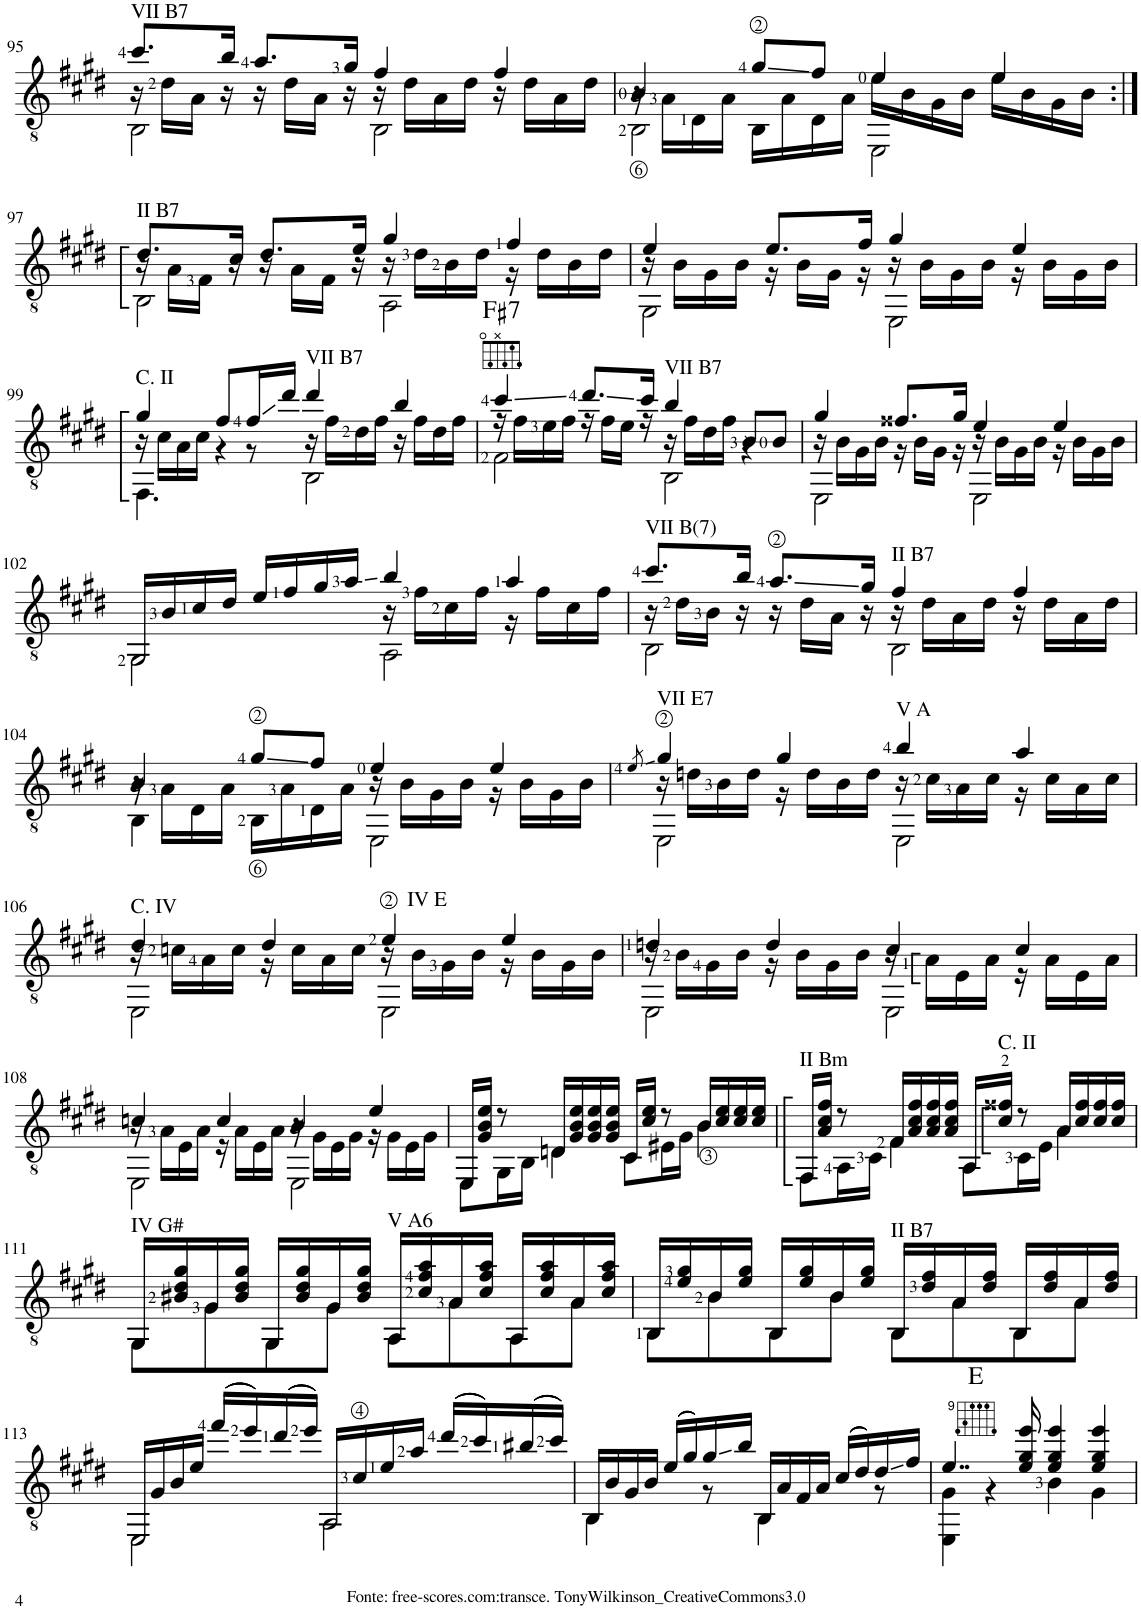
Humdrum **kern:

**kern	**harte
*part1	*part1
*staff1	*
*I"Guitar	*
!!LO:PB:g=z
*clefGv2	*
*k[f#c#g#d#]	*
*M4/4	*
*met(c)	*
=95	=95
*^	*
*	*^	*
!LO:TX:a:t=VII B7	!	!	!
8.cc#/L	16r	2BB\	.
.	16d#\LL	.	.
.	16A\JJ	.	.
16b/Jk	16r	.	.
8.a/L	16r	.	.
.	16d#\LL	.	.
.	16A\JJ	.	.
16g#/Jk	16r	.	.
4f#/	16r	2BB\	.
.	16d#\LL	.	.
.	16A\	.	.
.	16d#\JJ	.	.
4f#/	16r	.	.
.	16d#\LL	.	.
.	16A\	.	.
.	16d#\JJ	.	.
=96	=96	=96	=96
4B/	16r	2BB\	.
.	16A\LL	.	.
.	16D#\	.	.
.	16A\JJ	.	.
8g#/L	16BB\LL	.	.
.	16A\	.	.
8f#/J	16D#\	.	.
.	16A\JJ	.	.
4e/	16e\LL	2EE\	.
.	16B\	.	.
.	16G#\	.	.
.	16B\JJ	.	.
4e/	16e\LL	.	.
.	16B\	.	.
.	16G#\	.	.
.	16B\JJ	.	.
!!LO:LB:g=z	!!	!!
=97:|!	=97:|!	=97:|!	=97:|!
!LO:TX:a:t=II B7	!	!	!
8.d#/L	16r	2BB\	.
.	16A\LL	.	.
.	16F#\JJ	.	.
16c#/Jk	16r	.	.
8.d#/L	16r	.	.
.	16A\LL	.	.
.	16F#\JJ	.	.
16e/Jk	16r	.	.
4g#/	16r	2AA\	.
.	16d#\LL	.	.
.	16B\	.	.
.	16d#\JJ	.	.
4f#/	16r	.	.
.	16d#\LL	.	.
.	16B\	.	.
.	16d#\JJ	.	.
=98	=98	=98	=98
4e/	16r	2GG#\	.
.	16B\LL	.	.
.	16G#\	.	.
.	16B\JJ	.	.
8.e/L	16r	.	.
.	16B\LL	.	.
.	16G#\JJ	.	.
16f#/Jk	16r	.	.
4g#/	16r	2EE\	.
.	16B\LL	.	.
.	16G#\	.	.
.	16B\JJ	.	.
4e/	16r	.	.
.	16B\LL	.	.
.	16G#\	.	.
.	16B\JJ	.	.
!!LO:LB:g=z	!!	!!
=99	=99	=99	=99
!LO:TX:a:t=C. II	!	!	!
4g#/	16r	4.FF#\	.
.	16c#\LL	.	.
.	16A\	.	.
.	16c#\JJ	.	.
8f#/L	4r	.	.
16f#/L	.	8r	.
16dd#/JJ	.	.	.
!LO:TX:a:t=VII B7	!	!	!
4dd#/	16r	2BB\	.
.	16f#\LL	.	.
.	16d#\	.	.
.	16f#\JJ	.	.
4b/	16r	.	.
.	16f#\LL	.	.
.	16d#\	.	.
.	16f#\JJ	.	.
=100	=100	=100	=100
!	!	!	!LO:H:kt=7
4cc#/	16r	2F#\	F#:7
.	16f#\LL	.	.
.	16e\	.	.
.	16f#\JJ	.	.
8.dd#/L	16r	.	.
.	16f#\LL	.	.
.	16e\JJ	.	.
16cc#/Jk	16r	.	.
!LO:TX:a:t=VII B7	!	!	!
4b/	16r	2BB\	.
.	16f#\LL	.	.
.	16d#\	.	.
.	16f#\JJ	.	.
8B/L	4r	.	.
8B/J	.	.	.
=101	=101	=101	=101
4g#/	16r	2EE\	.
.	16B\LL	.	.
.	16G#\	.	.
.	16B\JJ	.	.
8.f##X/L	16r	.	.
.	16B\LL	.	.
.	16G#\JJ	.	.
16g#/Jk	16r	.	.
4e/	16r	2EE\	.
.	16B\LL	.	.
.	16G#\	.	.
.	16B\JJ	.	.
4e/	16r	.	.
.	16B\LL	.	.
.	16G#\	.	.
.	16B\JJ	.	.
!!LO:LB:g=z	!!	!!
=102	=102	=102	=102
!LO:N:head=open	!	!	!
16GG#/LL	2ryy	2GG#\	.
16B/	.	.	.
16c#/	.	.	.
16d#/JJ	.	.	.
16e/LL	.	.	.
16f#/	.	.	.
16g#/	.	.	.
16a/JJ	.	.	.
4b/	16r	2AA\	.
.	16f#\LL	.	.
.	16c#\	.	.
.	16f#\JJ	.	.
4a/	16r	.	.
.	16f#\LL	.	.
.	16c#\	.	.
.	16f#\JJ	.	.
=103	=103	=103	=103
!LO:TX:a:t=VII B(7)	!	!	!
8.cc#/L	16r	2BB\	.
.	16d#\LL	.	.
.	16B\JJ	.	.
16b/Jk	16r	.	.
8.a/L	16r	.	.
.	16d#\LL	.	.
.	16A\JJ	.	.
16g#/Jk	16r	.	.
!LO:TX:a:t=II B7	!	!	!
4f#/	16r	2BB\	.
.	16d#\LL	.	.
.	16A\	.	.
.	16d#\JJ	.	.
4f#/	16r	.	.
.	16d#\LL	.	.
.	16A\	.	.
.	16d#\JJ	.	.
!!LO:LB:g=z	!!	!!
=104	=104	=104	=104
4B/	16r	4BB\	.
.	16A\LL	.	.
.	16D#\	.	.
.	16A\JJ	.	.
8g#/L	16BB\LL	4ryy	.
.	16A\	.	.
8f#/J	16D#\	.	.
.	16A\JJ	.	.
4e/	16r	2EE\	.
.	16B\LL	.	.
.	16G#\	.	.
.	16B\JJ	.	.
4e/	16r	.	.
.	16B\LL	.	.
.	16G#\	.	.
.	16B\JJ	.	.
=105	=105	=105	=105
8qe/	.	.	.
!LO:TX:a:t=VII E7	!	!	!
4g#/	16r	2EE\	.
.	16dn\LL	.	.
.	16B\	.	.
.	16d\JJ	.	.
4g#/	16r	.	.
.	16d\LL	.	.
.	16B\	.	.
.	16d\JJ	.	.
!LO:TX:a:t=V A	!	!	!
4b/	16r	2EE\	.
.	16c#\LL	.	.
.	16A\	.	.
.	16c#\JJ	.	.
4a/	16r	.	.
.	16c#\LL	.	.
.	16A\	.	.
.	16c#\JJ	.	.
!!LO:LB:g=z	!!	!!
=106	=106	=106	=106
!LO:TX:a:t=C. IV	!	!	!
4d#/	16r	2EE\	.
.	16cn\LL	.	.
.	16A\	.	.
.	16c\JJ	.	.
4d#/	16r	.	.
.	16c\LL	.	.
.	16A\	.	.
.	16c\JJ	.	.
!LO:TX:a:t=IV E	!	!	!
4e/	16r	2EE\	.
.	16B\LL	.	.
.	16G#\	.	.
.	16B\JJ	.	.
4e/	16r	.	.
.	16B\LL	.	.
.	16G#\	.	.
.	16B\JJ	.	.
=107	=107	=107	=107
4dn/	16r	2EE\	.
.	16B\LL	.	.
.	16G#\	.	.
.	16B\JJ	.	.
4d/	16r	.	.
.	16B\LL	.	.
.	16G#\	.	.
.	16B\JJ	.	.
4c#/	16r	2EE\	.
.	16A\LL	.	.
.	16E\	.	.
.	16A\JJ	.	.
4c#/	16r	.	.
.	16A\LL	.	.
.	16E\	.	.
.	16A\JJ	.	.
!!LO:LB:g=z	!!	!!
=108	=108	=108	=108
4cn/	16r	2EE\	.
.	16A\LL	.	.
.	16E\	.	.
.	16A\JJ	.	.
4c/	16r	.	.
.	16A\LL	.	.
.	16E\	.	.
.	16A\JJ	.	.
4B/	16r	2EE\	.
.	16G#\LL	.	.
.	16E\	.	.
.	16G#\JJ	.	.
4e/	16r	.	.
.	16G#\LL	.	.
.	16E\	.	.
.	16G#\JJ	.	.
*	*v	*v	*
=109	=109	=109
16EE/LL	8EE\L	.
16G#/ 16B/ 16e/JJ	.	.
8r	16GG#\L	.
.	16BB\JJ	.
16Dn/LL	4D\	.
16G#/ 16B/ 16e/	.	.
16G#/ 16B/ 16e/	.	.
16G#/ 16B/ 16e/JJ	.	.
16C#/LL	8C#\L	.
16c#/ 16e/JJ	.	.
8r	16E#X\L	.
.	16G#\JJ	.
16B/LL	4B\	.
16c#/ 16e/	.	.
16c#/ 16e/	.	.
16c#/ 16e/JJ	.	.
=110	=110	=110
!LO:TX:a:t=II Bm	!	!
16FF#/LL	8FF#\L	.
16A/ 16c#/ 16f#/JJ	.	.
8r	16AA\L	.
.	16C#\JJ	.
16F#/LL	4F#\	.
16A/ 16c#/ 16f#/	.	.
16A/ 16c#/ 16f#/	.	.
16A/ 16c#/ 16f#/JJ	.	.
16AA/LL	8AA\L	.
!LO:TX:a:t=C. II	!	!
16c#/ 16f##X/JJ	.	.
8r	16C#\L	.
.	16E\JJ	.
16A/LL	4A\	.
16c#/ 16f##/	.	.
16c#/ 16f##/	.	.
16c#/ 16f##/JJ	.	.
!!LO:LB:g=z	!!
=111	=111	=111
!LO:TX:a:t=IV G#	!	!
16GG#/LL	8GG#\L	.
16B#X/ 16d#/ 16g#/	.	.
16G#/	8G#\	.
16B#/ 16d#/ 16g#/JJ	.	.
16GG#/LL	8GG#\	.
16B#/ 16d#/ 16g#/	.	.
16G#/	8G#\J	.
16B#/ 16d#/ 16g#/JJ	.	.
!LO:TX:a:t=V A6	!	!
16AA/LL	8AA\L	.
16c#/ 16f#/ 16a/	.	.
16A/	8A\	.
16c#/ 16f#/ 16a/JJ	.	.
16AA/LL	8AA\	.
16c#/ 16f#/ 16a/	.	.
16A/	8A\J	.
16c#/ 16f#/ 16a/JJ	.	.
=112	=112	=112
16BB/LL	8BB\L	.
16e/ 16g#/	.	.
16B/	8B\	.
16e/ 16g#/JJ	.	.
16BB/LL	8BB\	.
16e/ 16g#/	.	.
16B/	8B\J	.
16e/ 16g#/JJ	.	.
!LO:TX:a:t=II B7	!	!
16BB/LL	8BB\L	.
16d#/ 16f#/	.	.
16A/	8A\	.
16d#/ 16f#/JJ	.	.
16BB/LL	8BB\	.
16d#/ 16f#/	.	.
16A/	8A\J	.
16d#/ 16f#/JJ	.	.
!!LO:LB:g=z	!!
=113	=113	=113
!LO:N:head=open	!	!
16EE/LL	2EE\	.
16G#/	.	.
16B/	.	.
16e/JJ	.	.
(((16ff#/LL	.	.
16ee/)))	.	.
(((16dd#/	.	.
16ee/JJ)))	.	.
!LO:N:head=open	!	!
16AA/LL	2AA\	.
16c#/	.	.
16e/	.	.
16a/JJ	.	.
(((16dd#/LL	.	.
16cc#/)))	.	.
(((16b#X/	.	.
16cc#/JJ)))	.	.
=114	=114	=114
16BB/LL	4.BB\	.
16B/	.	.
16G#/	.	.
16B/JJ	.	.
(((16e/LL	.	.
16g#/)))	.	.
16g#/	8r	.
16b/JJ	.	.
16BB/LL	4.BB\	.
16A/	.	.
16F#/	.	.
16A/JJ	.	.
(((16c#/LL	.	.
16d#/)))	.	.
16d#/	8r	.
16f#/JJ	.	.
=115	=115	=115
4..e/	4EE\ 4G#\	.
.	4r	.
16e/ 16g#/ 16ee/	.	E:maj
4e/ 4g#/ 4ee/	4B\	.
4e/ 4g#/ 4ee/	4G#\	.
*v	*v	*
=	=
*-	*-
